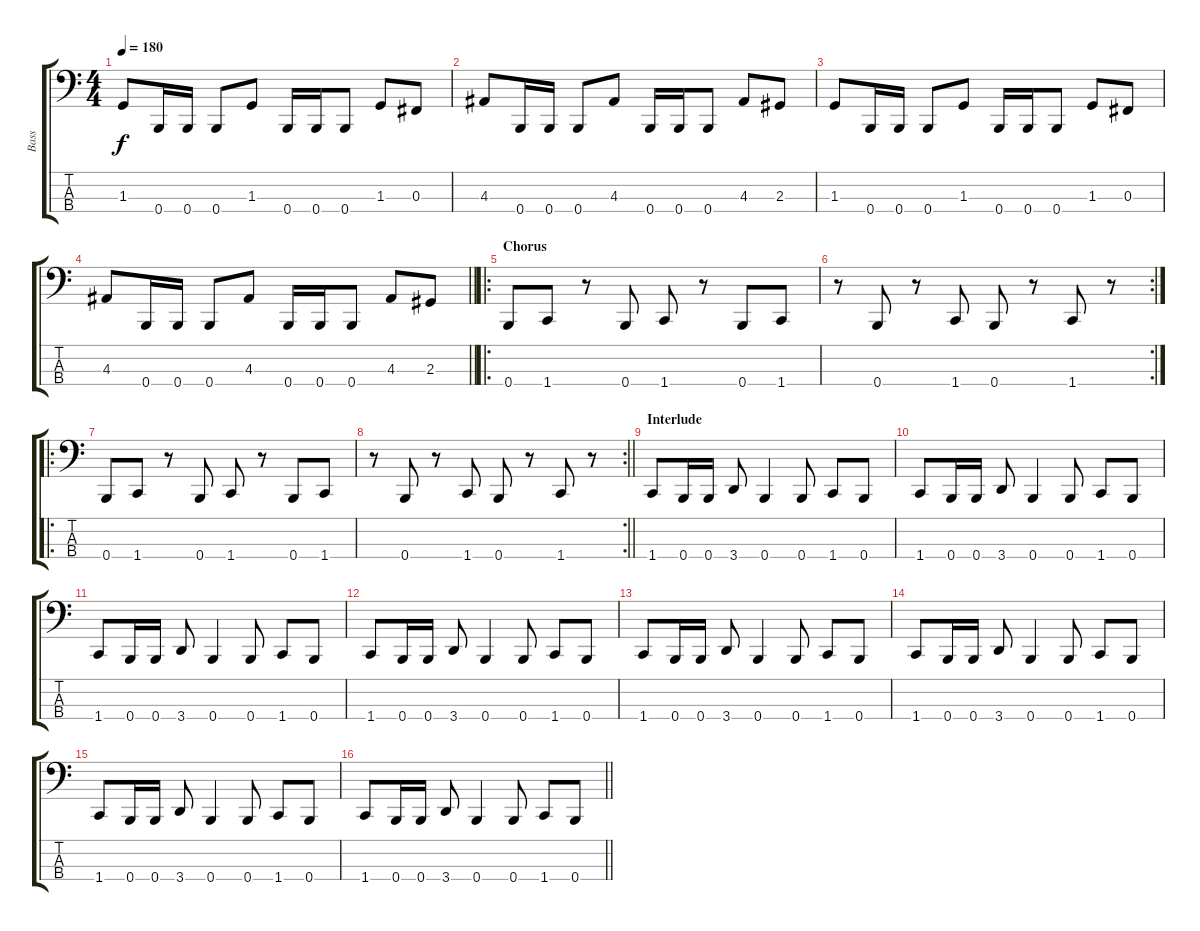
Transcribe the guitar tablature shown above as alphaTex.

\track ("Bass" "Bass") {instrument electricbasspick}
\staff {score tabs}
\tuning (E2 B1 Gb1 B0) {hide}
\ts (4 4)
\tempo 180
\clef f4
\ks c
1.3.8{dy f} 0.4.16 0.4.16 0.4.8 1.3.8 0.4.16 0.4.16 0.4.8 1.3.8 0.3.8 |
4.3.8 0.4.16 0.4.16 0.4.8 4.3.8 0.4.16 0.4.16 0.4.8 4.3.8 2.3.8 |
1.3.8 0.4.16 0.4.16 0.4.8 1.3.8 0.4.16 0.4.16 0.4.8 1.3.8 0.3.8 |
\barLineRight lightlight
4.3.8 0.4.16 0.4.16 0.4.8 4.3.8 0.4.16 0.4.16 0.4.8 4.3.8 2.3.8 |
\ro
\section ("" "Chorus")
0.4.8 1.4.8 r.8 0.4.8 1.4.8 r.8 0.4.8 1.4.8 |
\rc 2
r.8 0.4.8 r.8 1.4.8 0.4.8 r.8 1.4.8 r.8 |
\ro
0.4.8 1.4.8 r.8 0.4.8 1.4.8 r.8 0.4.8 1.4.8 |
\rc 2
\barLineRight lightlight
r.8 0.4.8 r.8 1.4.8 0.4.8 r.8 1.4.8 r.8 |
\section ("" "Interlude")
1.4.8 0.4.16 0.4.16 3.4.8 0.4.4 0.4.8 1.4.8 0.4.8 |
1.4.8 0.4.16 0.4.16 3.4.8 0.4.4 0.4.8 1.4.8 0.4.8 |
1.4.8 0.4.16 0.4.16 3.4.8 0.4.4 0.4.8 1.4.8 0.4.8 |
1.4.8 0.4.16 0.4.16 3.4.8 0.4.4 0.4.8 1.4.8 0.4.8 |
1.4.8 0.4.16 0.4.16 3.4.8 0.4.4 0.4.8 1.4.8 0.4.8 |
1.4.8 0.4.16 0.4.16 3.4.8 0.4.4 0.4.8 1.4.8 0.4.8 |
1.4.8 0.4.16 0.4.16 3.4.8 0.4.4 0.4.8 1.4.8 0.4.8 |
\barLineRight lightlight
1.4.8 0.4.16 0.4.16 3.4.8 0.4.4 0.4.8 1.4.8 0.4.8
